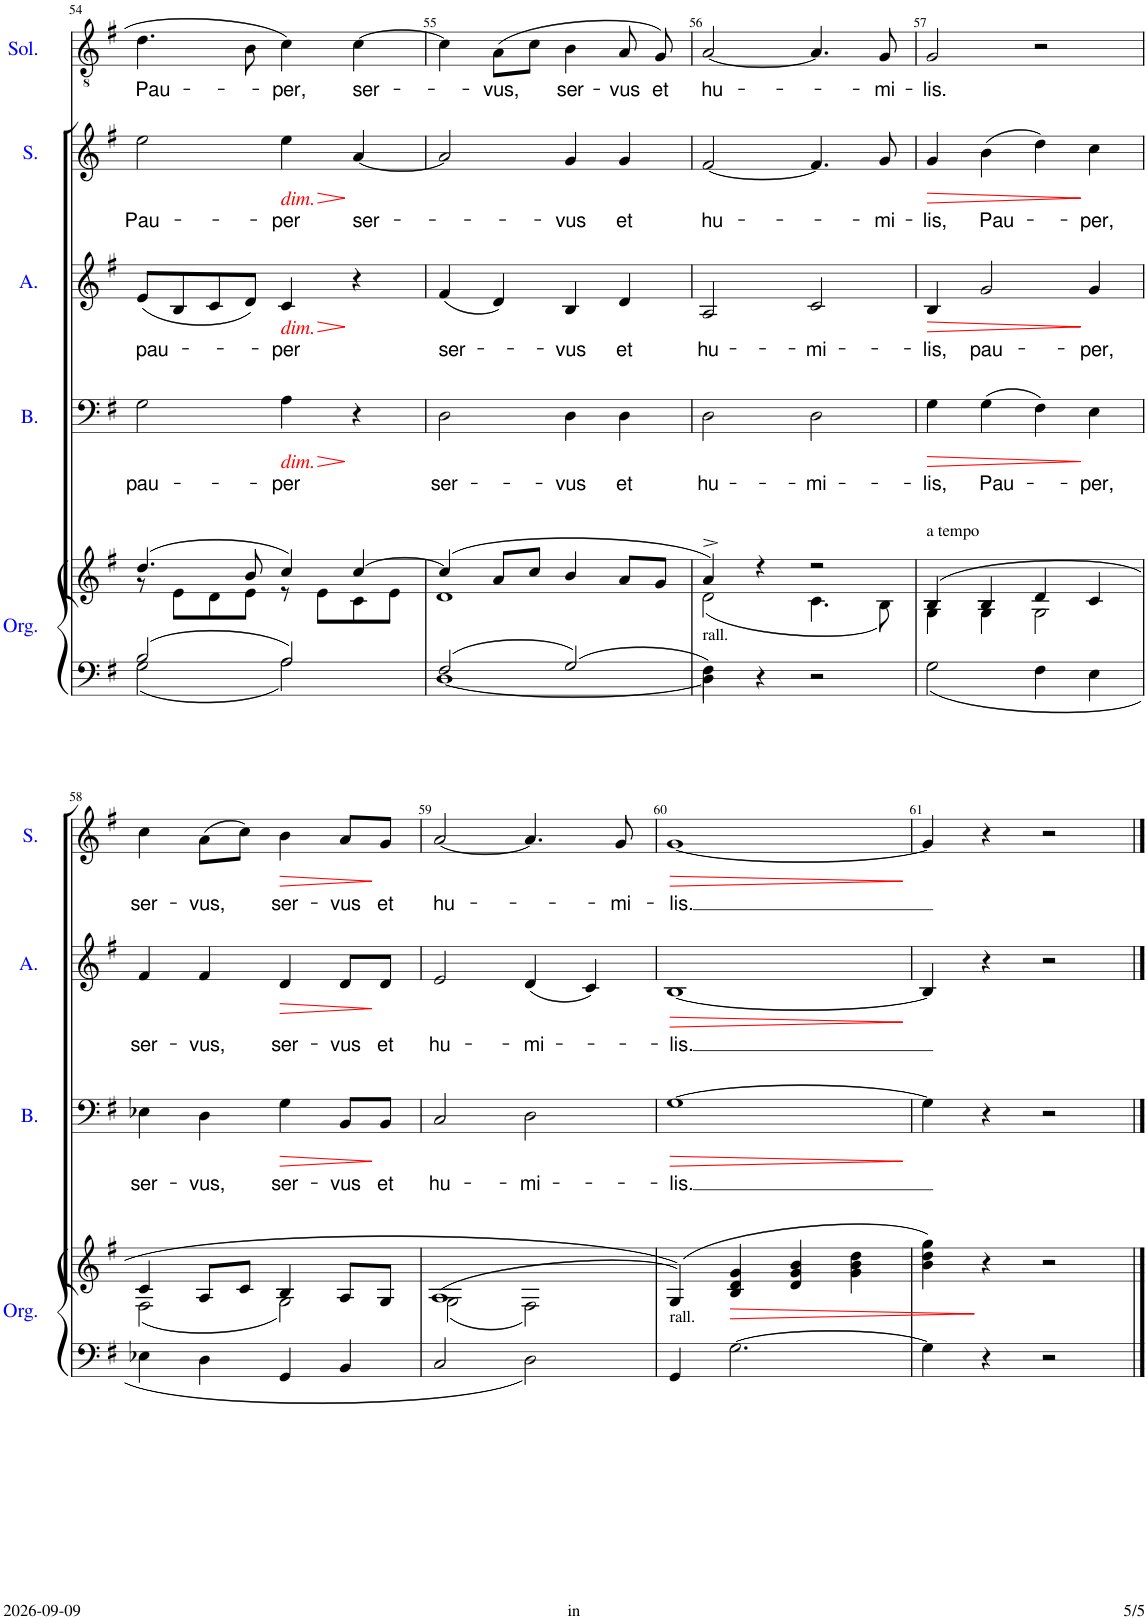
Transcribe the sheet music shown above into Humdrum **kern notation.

**kern	**kern	**kern	**text	**dynam	**kern	**text	**dynam	**kern	**text	**dynam	**kern	**text
*part5	*part5	*part4	*part4	*part4	*part3	*part3	*part3	*part2	*part2	*part2	*part1	*part1
*staff6	*staff5	*staff4	*staff4	*staff4	*staff3	*staff3	*staff3	*staff2	*staff2	*staff2	*staff1	*staff1
*I"Organ	*	*I"Bass	*	*	*I"Alto	*	*	*I"Soprano	*	*	*I"Solist	*
*I'Org.	*	*I'B.	*	*	*I'A.	*	*	*I'S.	*	*	*I'Sol.	*
!!LO:PB:g=z
*clefF4	*clefG2	*clefF4	*	*	*clefG2	*	*	*clefG2	*	*	*clefGv2	*
*k[f#]	*k[f#]	*k[f#]	*	*	*k[f#]	*	*	*k[f#]	*	*	*k[f#]	*
*M4/4	*M4/4	*M4/4	*	*	*M4/4	*	*	*M4/4	*	*	*M4/4	*
*met(c)	*met(c)	*met(c)	*	*	*met(c)	*	*	*met(c)	*	*	*met(c)	*
=54	=54	=54	=54	=54	=54	=54	=54	=54	=54	=54	=54	=54
*^	*^	*	*	*	*	*	*	*	*	*	*	*
!	!	!	!	!	!LO:LY:b	!	!	!LO:LY:b	!	!	!LO:LY:b	!	!	!LO:LY:b
2B/	2G\	(4.dd/	8r	2G\	pau-	.	(8e/L	pau-	.	2ee\	Pau-	.	4.d\	Pau-
.	.	.	8e\L	.	.	.	8B/	.	.	.	.	.	.	.
.	.	.	8d\	.	.	.	8c/	.	.	.	.	.	.	.
.	.	8b/	8e\J	.	.	.	8d/J)	.	.	.	.	.	8B\	.
!	!	!	!	!	!	!	!	!	!	!LO:TX:b:i:color=#FF0000:t=dim.	!	!	!	!
!	!	!	!	!	!	!	!LO:TX:b:i:color=#FF0000:t=dim.	!	!	!	!	!	!	!
!	!	!	!	!LO:TX:b:i:color=#FF0000:t=dim.	!	!	!	!	!	!	!	!	!	!
!	!	!	!	!	!LO:LY:b	!LO:HP:b	!	!LO:LY:b	!LO:HP:b	!	!LO:LY:b	!LO:HP:b	!	!LO:LY:b
2A/	2A\	4cc/)	8r	4A\	-per	>	4c/	-per	>	4ee\	-per	>	4c\	-per,
.	.	.	8e\L	.	.	.	.	.	.	.	.	.	.	.
!	!	!	!	!	!	!	!	!	!	!	!LO:LY:b	!	!	!LO:LY:b
.	.	[4cc/	8c\	4r	.	]	4r	.	]	[4a/	ser-	]	[4c\	ser-
.	.	.	8e\J	.	.	.	.	.	.	.	.	.	.	.
=55	=55	=55	=55	=55	=55	=55	=55	=55	=55	=55	=55	=55	=55	=55
!	!	!	!	!	!LO:LY:b	!	!	!LO:LY:b	!	!	!	!	!	!
2F#/	[1D	(4cc/]	1d	2D\	ser-	.	(4f#/	ser-	.	2a/]	.	.	4c\]	.
!	!	!	!	!	!	!	!	!	!	!	!	!	!	!LO:LY:b
.	.	8a/L	.	.	.	.	4d/)	.	.	.	.	.	(8A\L	-vus,
.	.	8cc/J	.	.	.	.	.	.	.	.	.	.	8c\J	.
!	!	!	!	!	!LO:LY:b	!	!	!LO:LY:b	!	!	!LO:LY:b	!	!	!LO:LY:b
2G/	.	4b/	.	4D\	-vus	.	4B/	-vus	.	4g/	-vus	.	4B\	ser-
!	!	!	!	!	!LO:LY:b	!	!	!LO:LY:b	!	!	!LO:LY:b	!	!	!LO:LY:b
.	.	8a/L	.	4D\	et	.	4d/	et	.	4g/	et	.	8A/	-vus
!	!	!	!	!	!	!	!	!	!	!	!	!	!	!LO:LY:b
.	.	8g/J	.	.	.	.	.	.	.	.	.	.	8G/)	et
=56	=56	=56	=56	=56	=56	=56	=56	=56	=56	=56	=56	=56	=56	=56
!LO:TX:a:t=rall.	!	!	!	!	!	!	!	!	!	!	!	!	!	!
!	!	!	!	!	!LO:LY:b	!	!	!LO:LY:b	!	!	!LO:LY:b	!	!	!LO:LY:b
4F#\	4D\]	4a^/)	(2d\	2D\	hu-	.	2A/	hu-	.	[2f#/	hu-	.	[2A/	hu-
4r	2.ryy	4r	.	.	.	.	.	.	.	.	.	.	.	.
!	!	!	!	!	!LO:LY:b	!	!	!LO:LY:b	!	!	!	!	!	!
2r	.	2r	4.c\	2D\	-mi-	.	2c/	-mi-	.	4.f#/]	.	.	4.A/]	.
!	!	!	!	!	!	!	!	!	!	!	!LO:LY:b	!	!	!LO:LY:b
.	.	.	8B\)	.	.	.	.	.	.	8g/	-mi-	.	8G/	-mi-
*v	*v	*	*	*	*	*	*	*	*	*	*	*	*	*
=57	=57	=57	=57	=57	=57	=57	=57	=57	=57	=57	=57	=57	=57
!	!LO:TX:a:t=a tempo	!	!	!	!	!	!	!	!	!	!	!	!
!	!	!	!	!LO:LY:b	!LO:HP:b	!	!LO:LY:b	!LO:HP:b	!	!LO:LY:b	!LO:HP:b	!	!LO:LY:b
2G\	(4B/	4G\	4G\	-lis,	>	4B/	-lis,	>	4g/	-lis,	>	2G/	-lis.
!	!	!	!	!LO:LY:b	!	!	!LO:LY:b	!	!	!LO:LY:b	!	!	!
.	4B/	4G\	(4G\	Pau-	.	2g/	pau-	.	(4b\	Pau-	.	.	.
4F#\	4d/	2G\	4F#\)	.	.	.	.	.	4dd\)	.	.	2r	.
!	!	!	!	!LO:LY:b	!	!	!LO:LY:b	!	!	!LO:LY:b	!	!	!
4E\	4c/	.	4E\	-per,	]	4g/	-per,	]	4cc\	-per,	]	.	.
!!LO:LB:g=z
=58	=58	=58	=58	=58	=58	=58	=58	=58	=58	=58	=58	=58	=58
!	!	!	!	!LO:LY:b	!	!	!LO:LY:b	!	!	!LO:LY:b	!	!	!
4E-X\	4c/	(2F#\	4E-X\	ser-	.	4f#/	ser-	.	4cc\	ser-	.	1r	.
!	!	!	!	!LO:LY:b	!	!	!LO:LY:b	!	!	!LO:LY:b	!	!	!
4D\	8A/L	.	4D\	-vus,	.	4f#/	-vus,	.	(8a\L	-vus,	.	.	.
.	8c/J	.	.	.	.	.	.	.	8cc\J)	.	.	.	.
!	!	!	!	!LO:LY:b	!LO:HP:b	!	!LO:LY:b	!LO:HP:b	!	!LO:LY:b	!LO:HP:b	!	!
4GG/	4B/	2G\)	4G\	ser-	>	4d/	ser-	>	4b\	ser-	>	.	.
!	!	!	!	!LO:LY:b	!	!	!LO:LY:b	!	!	!LO:LY:b	!	!	!
4BB/	8A/L	.	8BB/L	-vus	.	8d/L	-vus	.	8a/L	-vus	.	.	.
!	!	!	!	!LO:LY:b	!	!	!LO:LY:b	!	!	!LO:LY:b	!	!	!
.	8G/J	.	8BB/J	et	]	8d/J	et	]	8g/J	et	]	.	.
=59	=59	=59	=59	=59	=59	=59	=59	=59	=59	=59	=59	=59	=59
!	!	!	!	!LO:LY:b	!	!	!LO:LY:b	!	!	!LO:LY:b	!	!	!
2C/	(1A	(2G\	2C/	hu-	.	2e/	hu-	.	[2a/	hu-	.	1r	.
!	!	!	!	!LO:LY:b	!	!	!LO:LY:b	!	!	!	!	!	!
2D\	.	2F#\)	2D\	-mi-	.	(4d/	-mi-	.	4.a/]	.	.	.	.
.	.	.	.	.	.	4c/)	.	.	.	.	.	.	.
!	!	!	!	!	!	!	!	!	!	!LO:LY:b	!	!	!
.	.	.	.	.	.	.	.	.	8g/	-mi-	.	.	.
*	*v	*v	*	*	*	*	*	*	*	*	*	*	*
=60	=60	=60	=60	=60	=60	=60	=60	=60	=60	=60	=60	=60
!LO:TX:a:t=rall.	!	!	!	!	!	!	!	!	!	!	!	!
!	!	!	!LO:LY:b	!LO:HP:b	!	!LO:LY:b	!LO:HP:b	!	!LO:LY:b	!LO:HP:b	!	!
4GG/	(4G/))	[1G	-lis.	>	[1B	-lis.	>	[1g	-lis.	>	1r	.
[2.G\	4B/ 4d/ 4g/	.	.	.	.	.	.	.	.	.	.	.
.	4d/ 4g/ 4b/	.	.	.	.	.	.	.	.	.	.	.
.	4g\ 4b\ 4dd\	.	.	.	.	.	.	.	.	.	.	.
.	.	.	.	]	.	.	]	.	.	]	.	.
=61	=61	=61	=61	=61	=61	=61	=61	=61	=61	=61	=61	=61
4G\]	4b\ 4dd\ 4gg\)	4G\]	.	.	4B/]	.	.	4g/]	.	.	1r	.
4r	4r	4r	.	.	4r	.	.	4r	.	.	.	.
2r	2r	2r	.	.	2r	.	.	2r	.	.	.	.
==	==	==	==	==	==	==	==	==	==	==	==	==
*-	*-	*-	*-	*-	*-	*-	*-	*-	*-	*-	*-	*-
